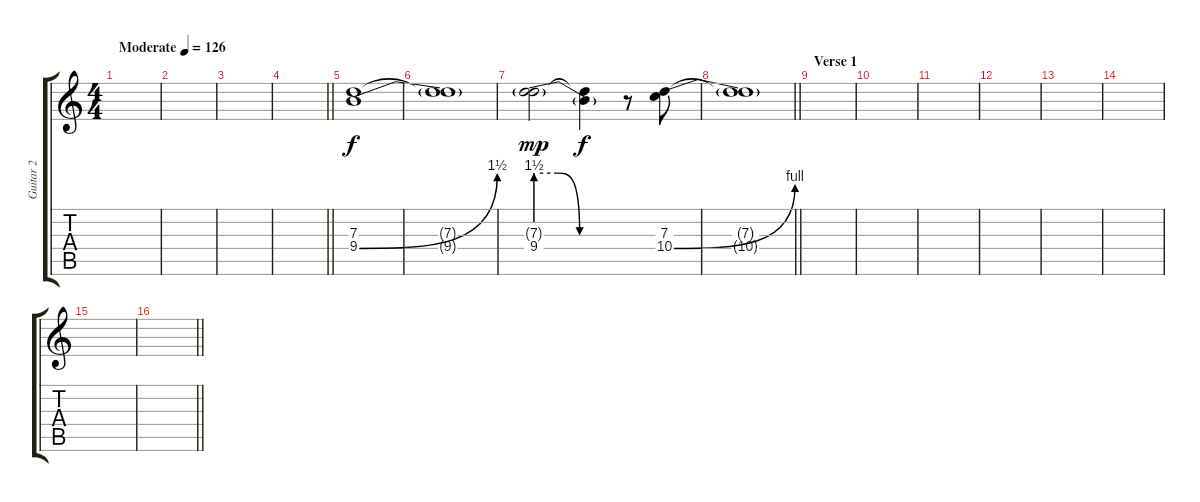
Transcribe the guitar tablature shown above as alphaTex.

\track ("Guitar 2" "Guitar 2") {instrument electricguitarjazz}
\staff {score tabs}
\tuning (E4 B3 G3 D3 A2 E2) {hide}
\ts (4 4)
\tempo (126 "Moderate")
\clef g2
\ks c
|
|
|
\barLineRight lightlight
|
(7.3 9.4{be (bend 0 0 60 6)}).1 |
(7.3{t} 9.4{t}).1 |
(7.3{g} 9.4{be (custom 0 6 15 6 30 0 60 0)}).2{dy mp} (7.3{t} 9.4{t}).4{dy f} r.8 (7.3 10.4{be (bend 0 0 60 4)}).8 |
\barLineRight lightlight
(7.3{t} 10.4{t}).1 |
\section ("" "Verse 1")
|
|
|
|
|
|
|
\barLineRight lightlight
